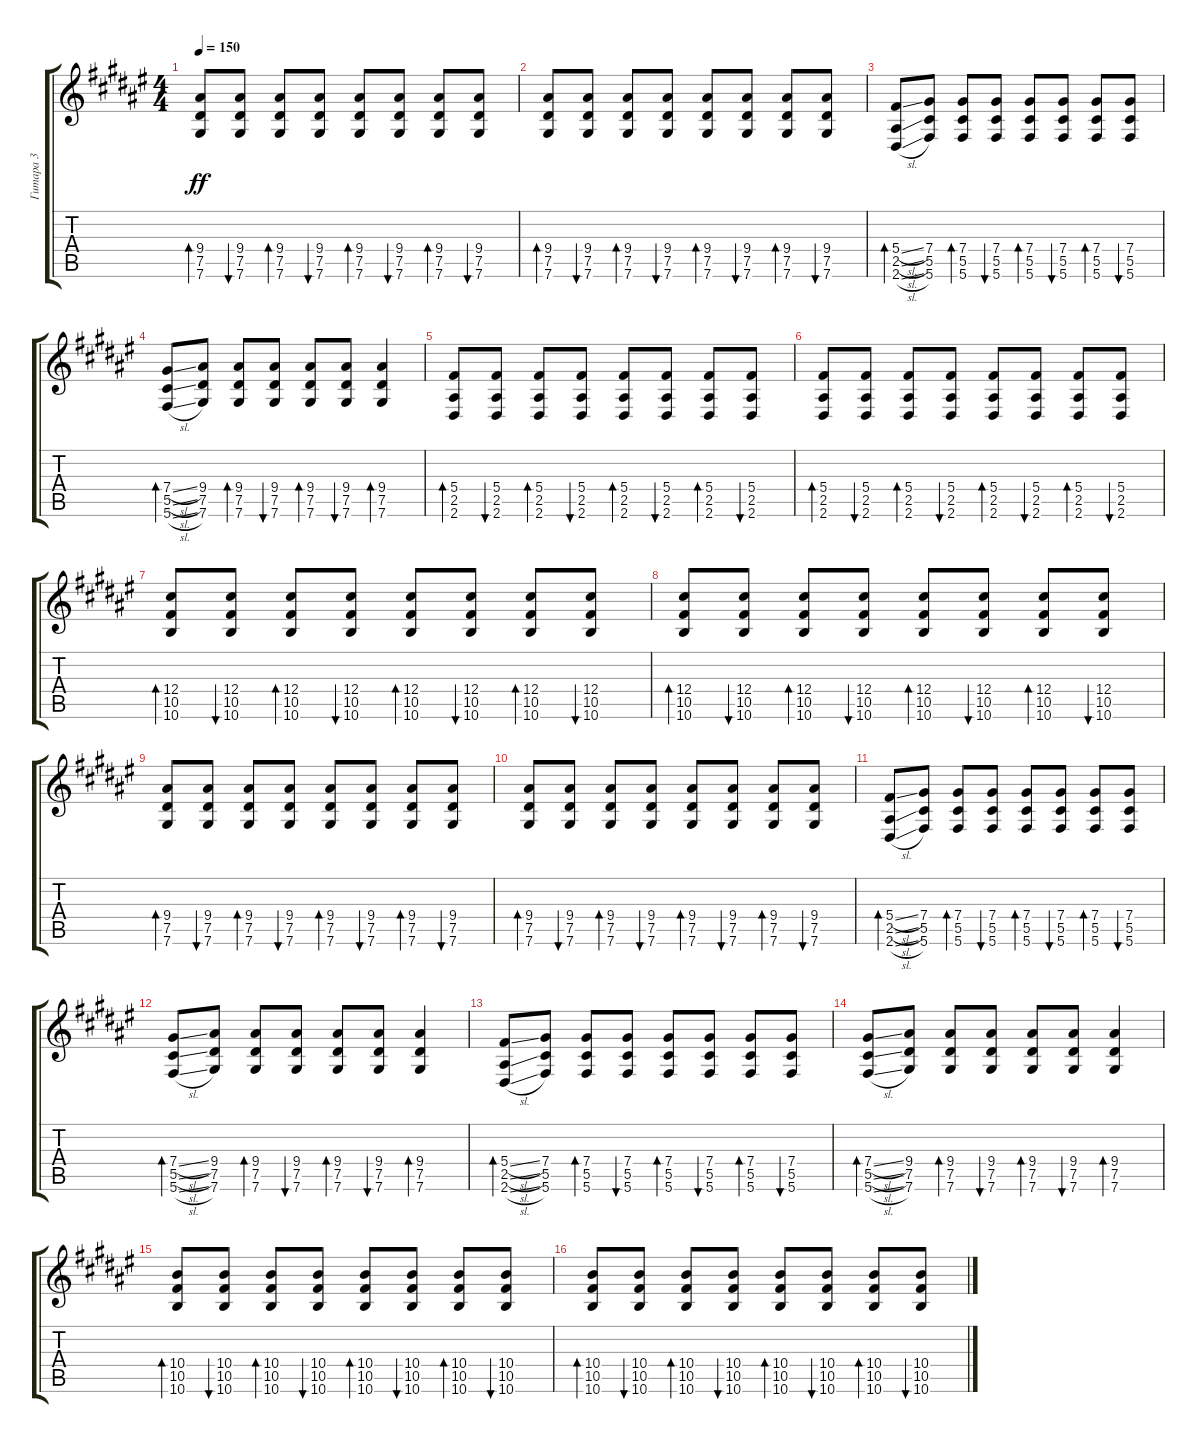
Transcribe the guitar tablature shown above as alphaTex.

\track ("Гитара 3" "Гитара 3") {instrument electricguitarjazz}
\staff {score tabs}
\tuning (Eb4 Bb3 Gb3 Db3 Ab2 Db2) {hide}
\ts (4 4)
\tempo 150
\clef g2
\ks d#minor
(9.4 7.5 7.6).8{bd 60 dy ff} (9.4 7.5 7.6).8{bu 60} (9.4 7.5 7.6).8{bd 60} (9.4 7.5 7.6).8{bu 60} (9.4 7.5 7.6).8{bd 60} (9.4 7.5 7.6).8{bu 60} (9.4 7.5 7.6).8{bd 60} (9.4 7.5 7.6).8{bu 60} |
(9.4 7.5 7.6).8{bd 60} (9.4 7.5 7.6).8{bu 60} (9.4 7.5 7.6).8{bd 60} (9.4 7.5 7.6).8{bu 60} (9.4 7.5 7.6).8{bd 60} (9.4 7.5 7.6).8{bu 60} (9.4 7.5 7.6).8{bd 60} (9.4 7.5 7.6).8{bu 60} |
(5.4{sl} 2.5{sl} 2.6{sl}).8{bd 60} (7.4 5.5 5.6).8 (7.4 5.5 5.6).8{bd 60} (7.4 5.5 5.6).8{bu 60} (7.4 5.5 5.6).8{bd 60} (7.4 5.5 5.6).8{bu 60} (7.4 5.5 5.6).8{bd 60} (7.4 5.5 5.6).8{bu 60} |
(7.4{sl} 5.5{sl} 5.6{sl}).8{bd 60} (9.4 7.5 7.6).8 (9.4 7.5 7.6).8{bd 60} (9.4 7.5 7.6).8{bu 60} (9.4 7.5 7.6).8{bd 60} (9.4 7.5 7.6).8{bu 60} (9.4 7.5 7.6).4{bd 60} |
(5.4 2.5 2.6).8{bd 60} (5.4 2.5 2.6).8{bu 60} (5.4 2.5 2.6).8{bd 60} (5.4 2.5 2.6).8{bu 60} (5.4 2.5 2.6).8{bd 60} (5.4 2.5 2.6).8{bu 60} (5.4 2.5 2.6).8{bd 60} (5.4 2.5 2.6).8{bu 60} |
(5.4 2.5 2.6).8{bd 60} (5.4 2.5 2.6).8{bu 60} (5.4 2.5 2.6).8{bd 60} (5.4 2.5 2.6).8{bu 60} (5.4 2.5 2.6).8{bd 60} (5.4 2.5 2.6).8{bu 60} (5.4 2.5 2.6).8{bd 60} (5.4 2.5 2.6).8{bu 60} |
(12.4 10.5 10.6).8{bd 60} (12.4 10.5 10.6).8{bu 60} (12.4 10.5 10.6).8{bd 60} (12.4 10.5 10.6).8{bu 60} (12.4 10.5 10.6).8{bd 60} (12.4 10.5 10.6).8{bu 60} (12.4 10.5 10.6).8{bd 60} (12.4 10.5 10.6).8{bu 60} |
(12.4 10.5 10.6).8{bd 60} (12.4 10.5 10.6).8{bu 60} (12.4 10.5 10.6).8{bd 60} (12.4 10.5 10.6).8{bu 60} (12.4 10.5 10.6).8{bd 60} (12.4 10.5 10.6).8{bu 60} (12.4 10.5 10.6).8{bd 60} (12.4 10.5 10.6).8{bu 60} |
(9.4 7.5 7.6).8{bd 60} (9.4 7.5 7.6).8{bu 60} (9.4 7.5 7.6).8{bd 60} (9.4 7.5 7.6).8{bu 60} (9.4 7.5 7.6).8{bd 60} (9.4 7.5 7.6).8{bu 60} (9.4 7.5 7.6).8{bd 60} (9.4 7.5 7.6).8{bu 60} |
(9.4 7.5 7.6).8{bd 60} (9.4 7.5 7.6).8{bu 60} (9.4 7.5 7.6).8{bd 60} (9.4 7.5 7.6).8{bu 60} (9.4 7.5 7.6).8{bd 60} (9.4 7.5 7.6).8{bu 60} (9.4 7.5 7.6).8{bd 60} (9.4 7.5 7.6).8{bu 60} |
(5.4{sl} 2.5{sl} 2.6{sl}).8{bd 60} (7.4 5.5 5.6).8 (7.4 5.5 5.6).8{bd 60} (7.4 5.5 5.6).8{bu 60} (7.4 5.5 5.6).8{bd 60} (7.4 5.5 5.6).8{bu 60} (7.4 5.5 5.6).8{bd 60} (7.4 5.5 5.6).8{bu 60} |
(7.4{sl} 5.5{sl} 5.6{sl}).8{bd 60} (9.4 7.5 7.6).8 (9.4 7.5 7.6).8{bd 60} (9.4 7.5 7.6).8{bu 60} (9.4 7.5 7.6).8{bd 60} (9.4 7.5 7.6).8{bu 60} (9.4 7.5 7.6).4{bd 60} |
(5.4{sl} 2.5{sl} 2.6{sl}).8{bd 60} (7.4 5.5 5.6).8 (7.4 5.5 5.6).8{bd 60} (7.4 5.5 5.6).8{bu 60} (7.4 5.5 5.6).8{bd 60} (7.4 5.5 5.6).8{bu 60} (7.4 5.5 5.6).8{bd 60} (7.4 5.5 5.6).8{bu 60} |
(7.4{sl} 5.5{sl} 5.6{sl}).8{bd 60} (9.4 7.5 7.6).8 (9.4 7.5 7.6).8{bd 60} (9.4 7.5 7.6).8{bu 60} (9.4 7.5 7.6).8{bd 60} (9.4 7.5 7.6).8{bu 60} (9.4 7.5 7.6).4{bd 60} |
(10.4 10.5 10.6).8{bd 60} (10.4 10.5 10.6).8{bu 60} (10.4 10.5 10.6).8{bd 60} (10.4 10.5 10.6).8{bu 60} (10.4 10.5 10.6).8{bd 60} (10.4 10.5 10.6).8{bu 60} (10.4 10.5 10.6).8{bd 60} (10.4 10.5 10.6).8{bu 60} |
(10.4 10.5 10.6).8{bd 60} (10.4 10.5 10.6).8{bu 60} (10.4 10.5 10.6).8{bd 60} (10.4 10.5 10.6).8{bu 60} (10.4 10.5 10.6).8{bd 60} (10.4 10.5 10.6).8{bu 60} (10.4 10.5 10.6).8{bd 60} (10.4 10.5 10.6).8{bu 60}
